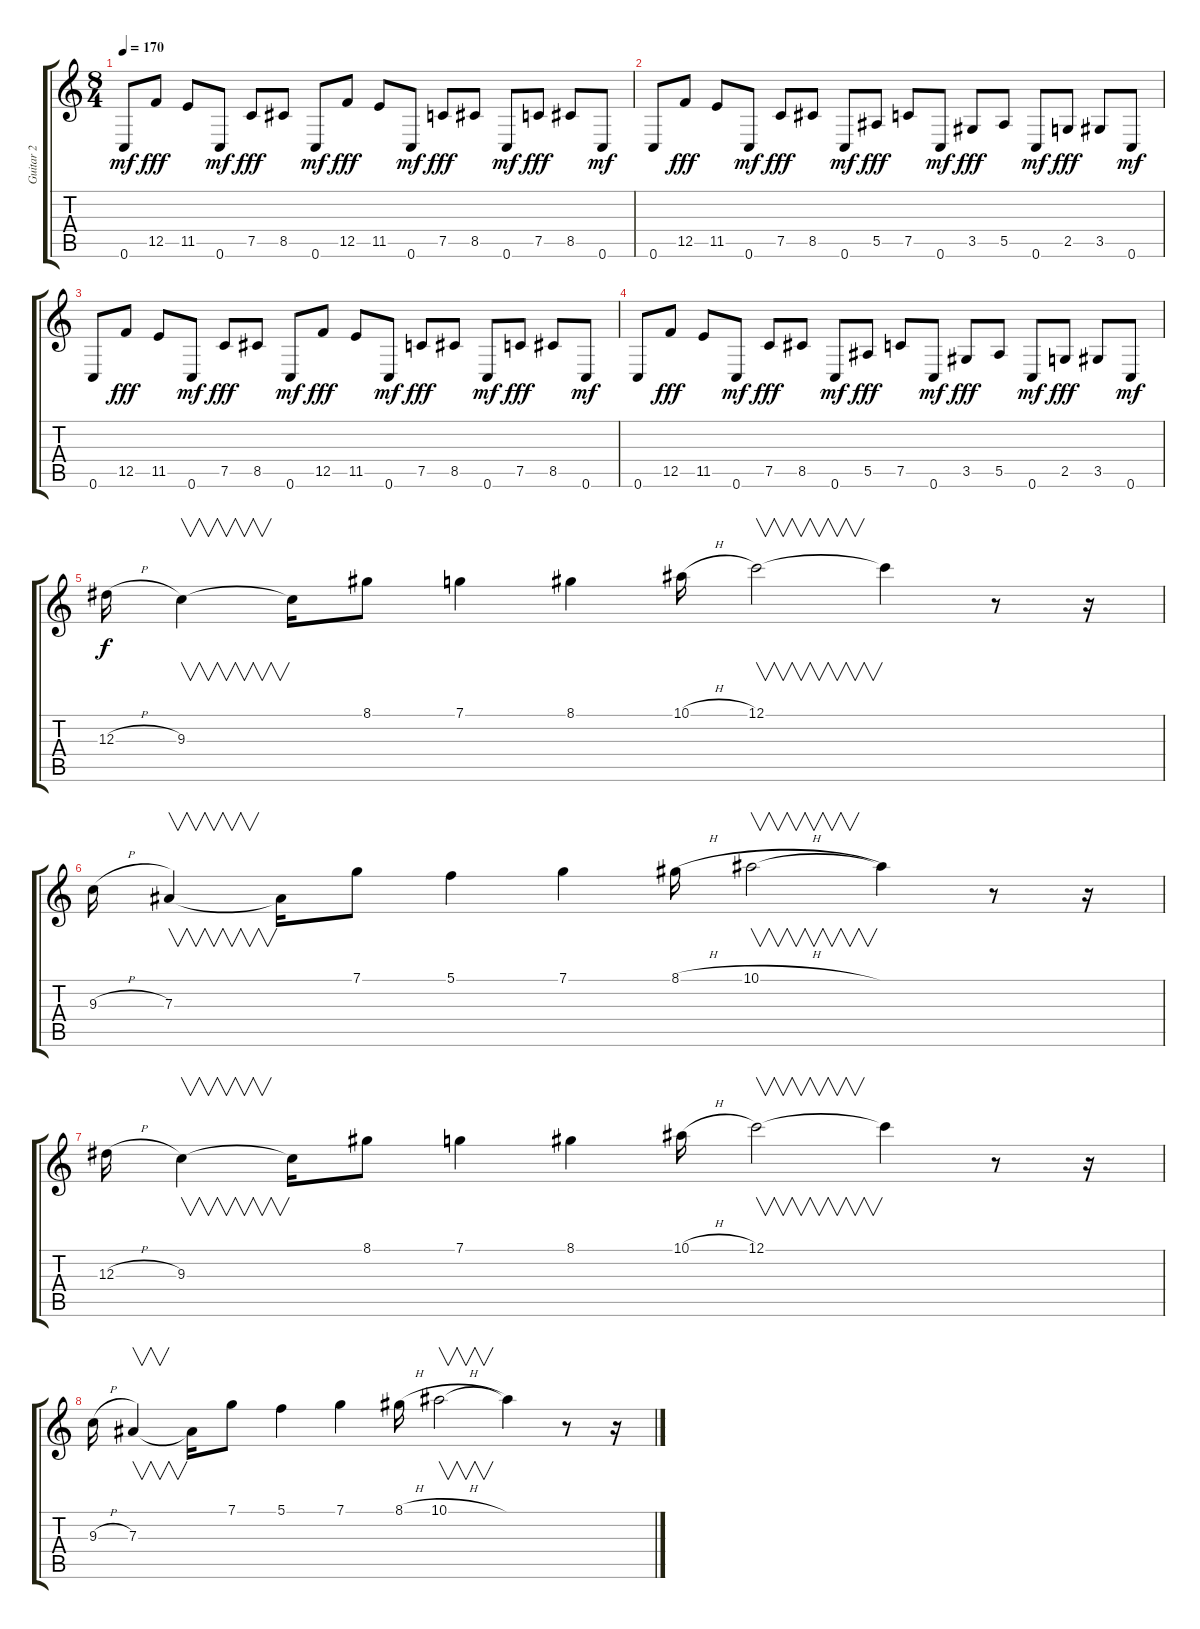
\track ("Guitar 2" "Guitar 2") {instrument distortionguitar}
\staff {score tabs}
\tuning (C4 G3 Eb3 Bb2 F2 C2) {hide}
\ts (8 4)
\tempo 170
\clef g2
\ks c
0.6.8{dy mf} 12.5.8{dy fff} 11.5.8 0.6.8{dy mf} 7.5.8{dy fff} 8.5.8 0.6.8{dy mf} 12.5.8{dy fff} 11.5.8 0.6.8{dy mf} 7.5.8{dy fff} 8.5.8 0.6.8{dy mf} 7.5.8{dy fff} 8.5.8 0.6.8{dy mf} |
0.6.8 12.5.8{dy fff} 11.5.8 0.6.8{dy mf} 7.5.8{dy fff} 8.5.8 0.6.8{dy mf} 5.5.8{dy fff} 7.5.8 0.6.8{dy mf} 3.5.8{dy fff} 5.5.8 0.6.8{dy mf} 2.5.8{dy fff} 3.5.8 0.6.8{dy mf} |
0.6.8 12.5.8{dy fff} 11.5.8 0.6.8{dy mf} 7.5.8{dy fff} 8.5.8 0.6.8{dy mf} 12.5.8{dy fff} 11.5.8 0.6.8{dy mf} 7.5.8{dy fff} 8.5.8 0.6.8{dy mf} 7.5.8{dy fff} 8.5.8 0.6.8{dy mf} |
0.6.8 12.5.8{dy fff} 11.5.8 0.6.8{dy mf} 7.5.8{dy fff} 8.5.8 0.6.8{dy mf} 5.5.8{dy fff} 7.5.8 0.6.8{dy mf} 3.5.8{dy fff} 5.5.8 0.6.8{dy mf} 2.5.8{dy fff} 3.5.8 0.6.8{dy mf} |
12.3{h}.16{dy f} 9.3.4{v} 9.3{t}.16 8.1.8 7.1.4 8.1.4 10.1{h}.16 12.1.2{v} 12.1{t}.4 r.8 r.16 |
9.3{h}.16 7.3.4{v} 7.3{t}.16 7.1.8 5.1.4 7.1.4 8.1{h}.16 10.1{h}.2{v} 10.1{t}.4 r.8 r.16 |
12.3{h}.16 9.3.4{v} 9.3{t}.16 8.1.8 7.1.4 8.1.4 10.1{h}.16 12.1.2{v} 12.1{t}.4 r.8 r.16 |
9.3{h}.16 7.3.4{v} 7.3{t}.16 7.1.8 5.1.4 7.1.4 8.1{h}.16 10.1{h}.2{v} 10.1{t}.4 r.8 r.16
